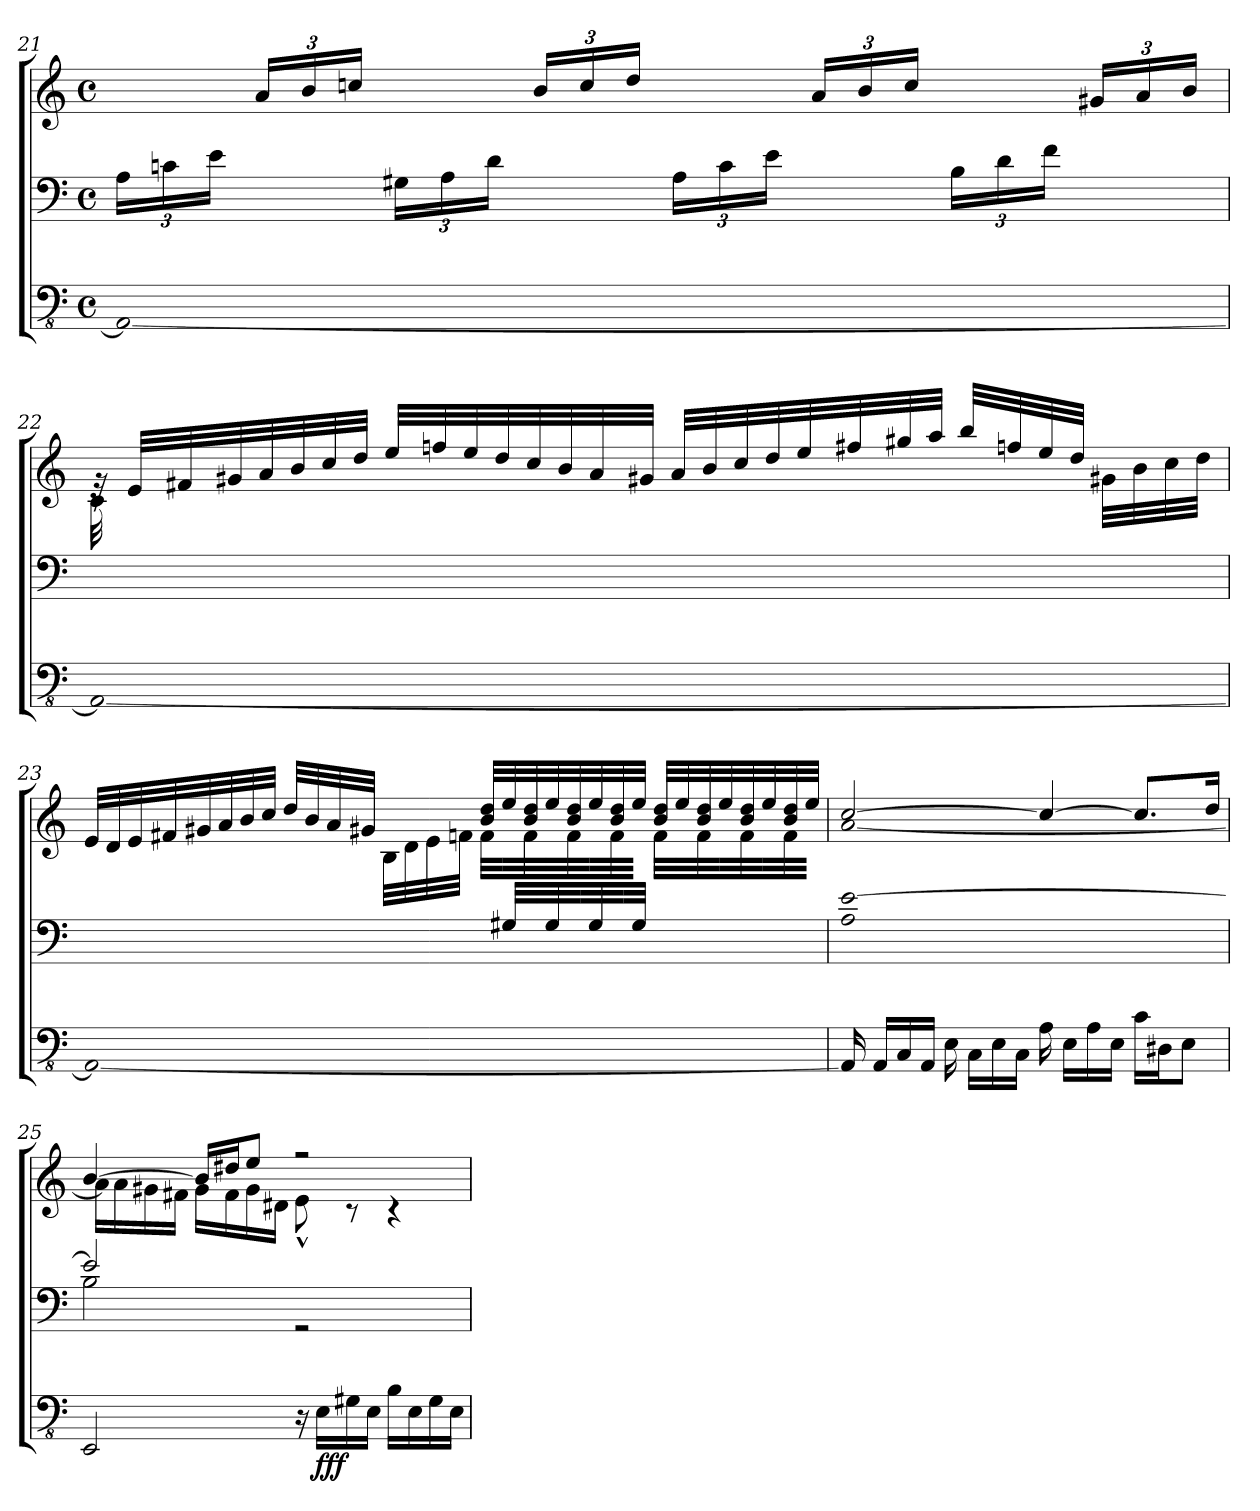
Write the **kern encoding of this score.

**kern	**kern	**kern	**dynam
*part1	*part1	*part1	*part1
*staff3	*staff2	*staff1	*staff1/2/3
*clefFv4	*clefF4	*clefG2	*
*k[]	*k[]	*k[]	*
*M4/4	*M4/4	*M4/4	*
*met(c)	*met(c)	*met(c)	*
=21	=21	=21	=21
!LO:N:head=open	!	!	!
*	*Xbrackettup	*	*
1AAA_	24A\LL	8ryy	.
.	24cn\	.	.
.	24e\JJ	.	.
*	*	*Xbrackettup	*
.	8ryy	24a/LL	.
.	.	24b/	.
.	.	24ccn/JJ	.
.	24G#X\LL	8ryy	.
.	24A\	.	.
.	24d\JJ	.	.
.	8ryy	24b/LL	.
.	.	24cc/	.
.	.	24dd/JJ	.
.	24A\LL	8ryy	.
.	24c\	.	.
.	24e\JJ	.	.
.	8ryy	24a/LL	.
.	.	24b/	.
.	.	24cc/JJ	.
.	24B\LL	8ryy	.
.	24d\	.	.
.	24f\JJ	.	.
.	8ryy	24g#X/LL	.
.	.	24a/	.
.	.	24b/JJ	.
!!LO:PB:g=z
=22	=22	=22	=22
!LO:N:head=open	!	!	!
*	*	*^	*
1AAA_	1ryy	32re	32c\	.
.	.	32e/LLL	2ryy	.
.	.	32f#X/	.	.
.	.	32g#X/	.	.
.	.	32a/	.	.
.	.	32b/	.	.
.	.	32cc/	.	.
.	.	32dd/JJJ	.	.
.	.	32ee/LLL	.	.
.	.	32ffn/	.	.
.	.	32ee/	.	.
.	.	32dd/	.	.
.	.	32cc/	.	.
.	.	32b/	.	.
.	.	32a/	.	.
.	.	32g#X/JJJ	.	.
.	.	32a/LLL	.	.
.	.	32b/	4...ryy	.
.	.	32cc/	.	.
.	.	32dd/	.	.
.	.	32ee/	.	.
.	.	32ff#X/	.	.
.	.	32gg#X/	.	.
.	.	32aa/JJJ	.	.
.	.	32bb/LLL	.	.
.	.	32ffn/	.	.
.	.	32ee/	.	.
.	.	32dd/JJJ	.	.
.	.	32g#X\LLL	.	.
.	.	32b\	.	.
.	.	32cc\	.	.
.	.	32dd\JJJ	.	.
=23	=23	=23	=23	=23
!LO:N:head=open	!	!	!	!
1AAA_	2ryy	32e/LLL	2ryy	.
.	.	32d/	.	.
.	.	32e/	.	.
.	.	32f#X/	.	.
.	.	32g#X/	.	.
.	.	32a/	.	.
.	.	32b/	.	.
.	.	32cc/JJJ	.	.
.	.	32dd/LLL	.	.
.	.	32b/	.	.
.	.	32a/	.	.
.	.	32g#X/JJJ	.	.
.	.	32B\LLL	.	.
.	.	32d\	.	.
.	.	32e\	.	.
.	.	32fn\JJJ	.	.
.	32ryy	32b/ 32dd/LLL	32f\LLL	.
.	32G#X/LLL	32ee/	32f\yy	.
.	32G#/yy	32b/ 32dd/	32f\	.
.	32G#/	32ee/	32f\yy	.
.	32G#/yy	32b/ 32dd/	32f\	.
.	32G#/	32ee/	32f\yy	.
.	32G#/yy	32b/ 32dd/	32f\	.
.	32G#/JJJ	32ee/JJJ	32f\JJJyy	.
.	32G#/LLLyy	32b/ 32dd/LLL	32f\LLL	.
.	32G#/	32ee/	32f\yy	.
.	32G#/yy	32b/ 32dd/	32f\	.
.	32G#/	32ee/	32f\yy	.
.	32G#/yy	32b/ 32dd/	32f\	.
.	32G#/	32ee/	32f\yy	.
.	32G#/yy	32b/ 32dd/	32f\	.
.	32G#/JJJ	32ee/JJJ	32f\JJJyy	.
!!LO:LB:g=z	!!
=24	=24	=24	=24	=24
*	*^	*	*	*
!	!LO:N:head=open	!LO:N:head=open	!	!LO:N:head=open	!
16AAA/]	[1e	1A	[2cc/	[1a	.
16AAA/LL	.	.	.	.	.
16CC/	.	.	.	.	.
16AAA/JJ	.	.	.	.	.
16EE\	.	.	.	.	.
16CC\LL	.	.	.	.	.
16EE\	.	.	.	.	.
16CC\JJ	.	.	.	.	.
*	*	*	*MM60	*	*
16AA\	.	.	4cc/_	.	.
16EE\LL	.	.	.	.	.
16AA\	.	.	.	.	.
16EE\JJ	.	.	.	.	.
*	*	*	*MM55	*	*
16C\LL	.	.	8.cc/L]	.	.
16DD#X\J	.	.	.	.	.
8EE\J	.	.	.	.	.
.	.	.	16dd/Jk	.	.
=25	=25	=25	=25	=25	=25
*	*	*	*MM50	*	*
2EEE/	2e/]	2B\	[4b/	16a\LL]	.
.	.	.	.	16a\	.
.	.	.	.	16g#X\	.
.	.	.	.	16f#X\JJ	.
*	*	*	*MM45	*	*
.	.	.	16b/LL]	16g#\LL	.
.	.	.	16dd#X/J	16f#\	.
.	.	.	8ee/J	16g#\	.
.	.	.	.	16d#X\JJ	.
*	*	*	*MM5	*	*
16r	2rGG	2ryy	2r	8e^^\	.
!	!	!	!	!	!LO:DY:b=3
16EE\LL	.	.	.	.	fff
16GG#X\	.	.	.	8r	.
16EE\JJ	.	.	.	.	.
16BB\LL	.	.	.	4r	.
16EE\	.	.	.	.	.
16GG#\	.	.	.	.	.
16EE\JJ	.	.	.	.	.
*	*v	*v	*	*	*
*	*	*v	*v	*
=	=	=	=
*-	*-	*-	*-
